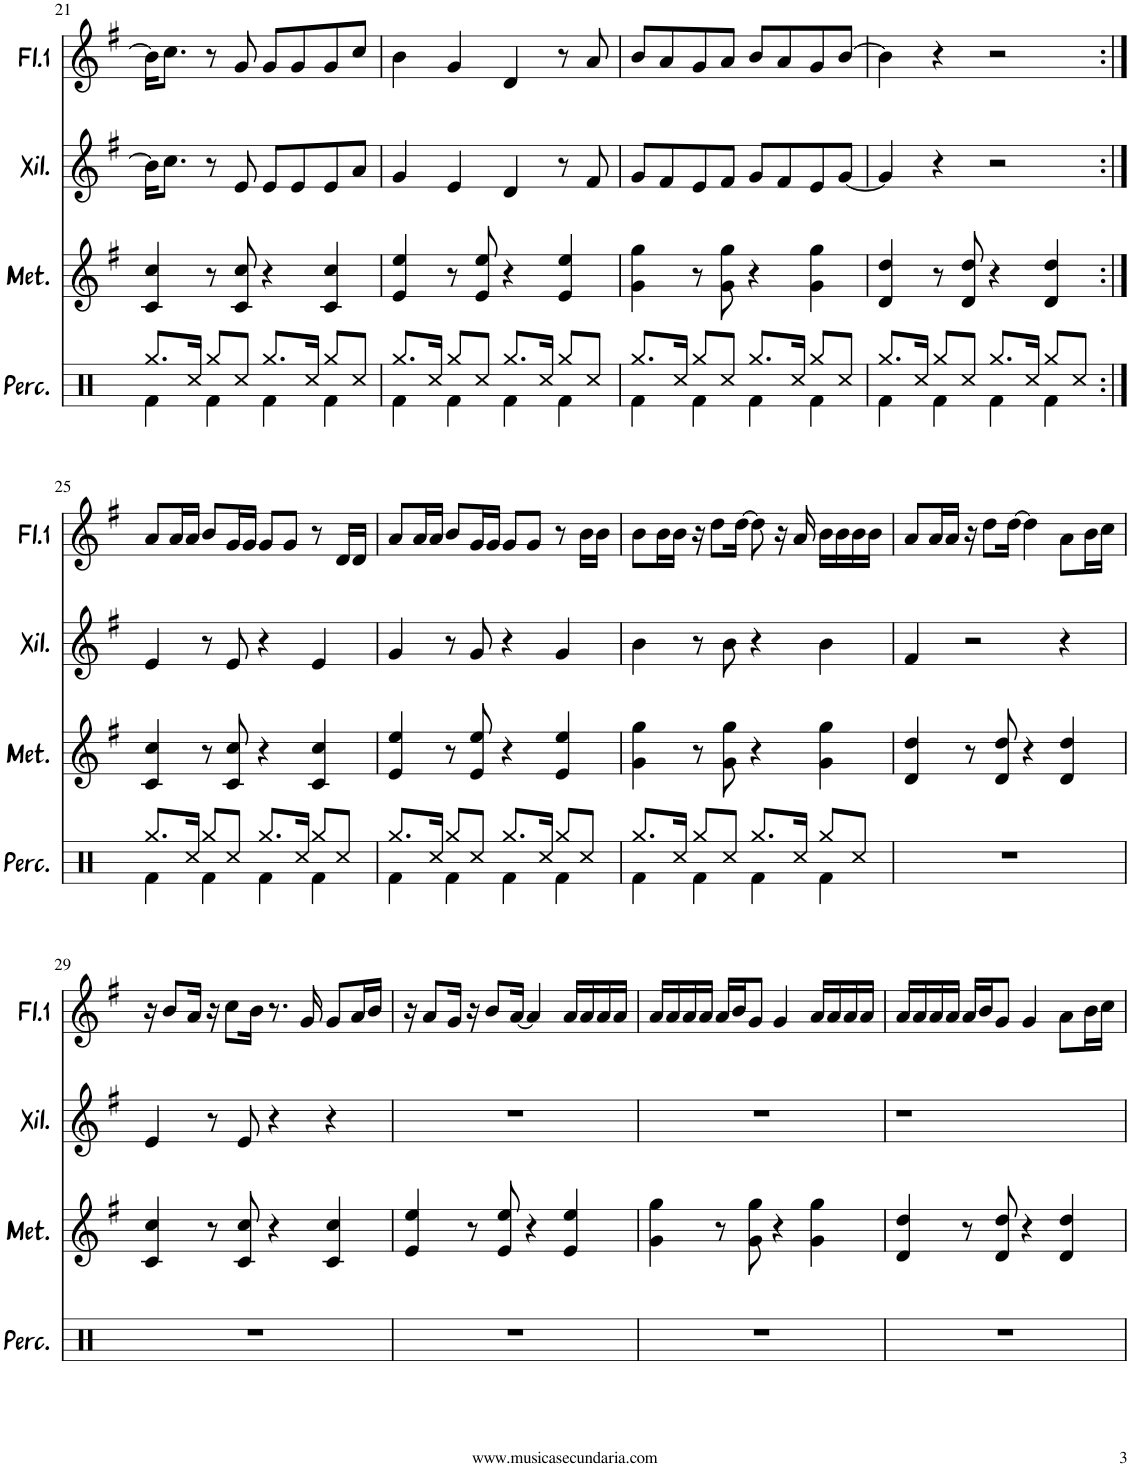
**kern	**kern	**kern	**kern
*part4	*part3	*part2	*part1
*staff4	*staff3	*staff2	*staff1
*I"Percusión	*I"Metalófono	*I"Xilófono	*I"Flauta 1
*I'Perc.	*I'Met.	*I'Xil.	*I'Fl.1
!!LO:PB:g=z
*clefX	*clefG2	*clefG2	*clefG2
*	*	*Trd-7c-12	*
*k[]	*k[f#]	*k[f#]	*k[f#]
*M4/4	*M4/4	*M4/4	*M4/4
=21	=21	=21	=21
*^	*	*	*
8.Rgg/L	4Rf\	4c/ 4cc/	16b\KL]	16b\KL]
.	.	.	8.cc\J	8.cc\J
16Rcc/Jk	.	.	.	.
8Rgg/L	4Rf\	8r	8r	8r
8Rcc/J	.	8c/ 8cc/	8e/	8g/
8.Rgg/L	4Rf\	4r	8e/L	8g/L
.	.	.	8e/	8g/
16Rcc/Jk	.	.	.	.
8Rgg/L	4Rf\	4c/ 4cc/	8e/	8g/
8Rcc/J	.	.	8a/J	8cc/J
=22	=22	=22	=22	=22
8.Rgg/L	4Rf\	4e/ 4ee/	4g/	4b\
16Rcc/Jk	.	.	.	.
8Rgg/L	4Rf\	8r	4e/	4g/
8Rcc/J	.	8e/ 8ee/	.	.
8.Rgg/L	4Rf\	4r	4d/	4d/
16Rcc/Jk	.	.	.	.
8Rgg/L	4Rf\	4e/ 4ee/	8r	8r
8Rcc/J	.	.	8f#/	8a/
=23	=23	=23	=23	=23
8.Rgg/L	4Rf\	4g\ 4gg\	8g/L	8b/L
.	.	.	8f#/	8a/
16Rcc/Jk	.	.	.	.
8Rgg/L	4Rf\	8r	8e/	8g/
8Rcc/J	.	8g\ 8gg\	8f#/J	8a/J
8.Rgg/L	4Rf\	4r	8g/L	8b/L
.	.	.	8f#/	8a/
16Rcc/Jk	.	.	.	.
8Rgg/L	4Rf\	4g\ 4gg\	8e/	8g/
8Rcc/J	.	.	[8g/J	[8b/J
=24	=24	=24	=24	=24
8.Rgg/L	4Rf\	4d/ 4dd/	4g/]	4b\]
16Rcc/Jk	.	.	.	.
8Rgg/L	4Rf\	8r	4r	4r
8Rcc/J	.	8d/ 8dd/	.	.
8.Rgg/L	4Rf\	4r	2r	2r
16Rcc/Jk	.	.	.	.
8Rgg/L	4Rf\	4d/ 4dd/	.	.
8Rcc/J	.	.	.	.
!!LO:LB:g=z
=25:|!	=25:|!	=25:|!	=25:|!	=25:|!
8.Rgg/L	4Rf\	4c/ 4cc/	4e/	8a/L
.	.	.	.	16a/L
16Rcc/Jk	.	.	.	16a/JJ
8Rgg/L	4Rf\	8r	8r	8b/L
8Rcc/J	.	8c/ 8cc/	8e/	16g/L
.	.	.	.	16g/JJ
8.Rgg/L	4Rf\	4r	4r	8g/L
.	.	.	.	8g/J
16Rcc/Jk	.	.	.	.
8Rgg/L	4Rf\	4c/ 4cc/	4e/	8r
8Rcc/J	.	.	.	16d/LL
.	.	.	.	16d/JJ
=26	=26	=26	=26	=26
8.Rgg/L	4Rf\	4e/ 4ee/	4g/	8a/L
.	.	.	.	16a/L
16Rcc/Jk	.	.	.	16a/JJ
8Rgg/L	4Rf\	8r	8r	8b/L
8Rcc/J	.	8e/ 8ee/	8g/	16g/L
.	.	.	.	16g/JJ
8.Rgg/L	4Rf\	4r	4r	8g/L
.	.	.	.	8g/J
16Rcc/Jk	.	.	.	.
8Rgg/L	4Rf\	4e/ 4ee/	4g/	8r
8Rcc/J	.	.	.	16b\LL
.	.	.	.	16b\JJ
=27	=27	=27	=27	=27
8.Rgg/L	4Rf\	4g\ 4gg\	4b\	8b\L
.	.	.	.	16b\L
16Rcc/Jk	.	.	.	16b\JJ
8Rgg/L	4Rf\	8r	8r	16r
.	.	.	.	8dd\L
8Rcc/J	.	8g\ 8gg\	8b\	.
.	.	.	.	[16dd\Jk
8.Rgg/L	4Rf\	4r	4r	8dd\]
.	.	.	.	16r
16Rcc/Jk	.	.	.	16a/
8Rgg/L	4Rf\	4g\ 4gg\	4b\	16b\LL
.	.	.	.	16b\
8Rcc/J	.	.	.	16b\
.	.	.	.	16b\JJ
*v	*v	*	*	*
=28	=28	=28	=28
1r	4d/ 4dd/	4f#/	8a/L
.	.	.	16a/L
.	.	.	16a/JJ
.	8r	2r	16r
.	.	.	8dd\L
.	8d/ 8dd/	.	.
.	.	.	[16dd\Jk
.	4r	.	4dd\]
.	4d/ 4dd/	4r	8a\L
.	.	.	16b\L
.	.	.	16cc\JJ
!!LO:LB:g=z
=29	=29	=29	=29
1r	4c/ 4cc/	4e/	16r
.	.	.	8b/L
.	.	.	16a/Jk
.	8r	8r	16r
.	.	.	8cc\L
.	8c/ 8cc/	8e/	.
.	.	.	16b\Jk
.	4r	4r	8.r
.	.	.	16g/
.	4c/ 4cc/	4r	8g/L
.	.	.	16a/L
.	.	.	16b/JJ
=30	=30	=30	=30
1r	4e/ 4ee/	1r	16r
.	.	.	8a/L
.	.	.	16g/Jk
.	8r	.	16r
.	.	.	8b/L
.	8e/ 8ee/	.	.
.	.	.	[16a/Jk
.	4r	.	4a/]
.	4e/ 4ee/	.	16a/LL
.	.	.	16a/
.	.	.	16a/
.	.	.	16a/JJ
=31	=31	=31	=31
1r	4g\ 4gg\	1r	16a/LL
.	.	.	16a/
.	.	.	16a/
.	.	.	16a/JJ
.	8r	.	16a/LL
.	.	.	16b/J
.	8g\ 8gg\	.	8g/J
.	4r	.	4g/
.	4g\ 4gg\	.	16a/LL
.	.	.	16a/
.	.	.	16a/
.	.	.	16a/JJ
=32	=32	=32	=32
1r	4d/ 4dd/	1r	16a/LL
.	.	.	16a/
.	.	.	16a/
.	.	.	16a/JJ
.	8r	.	16a/LL
.	.	.	16b/J
.	8d/ 8dd/	.	8g/J
.	4r	.	4g/
.	4d/ 4dd/	.	8a\L
.	.	.	16b\L
.	.	.	16cc\JJ
=	=	=	=
*-	*-	*-	*-
